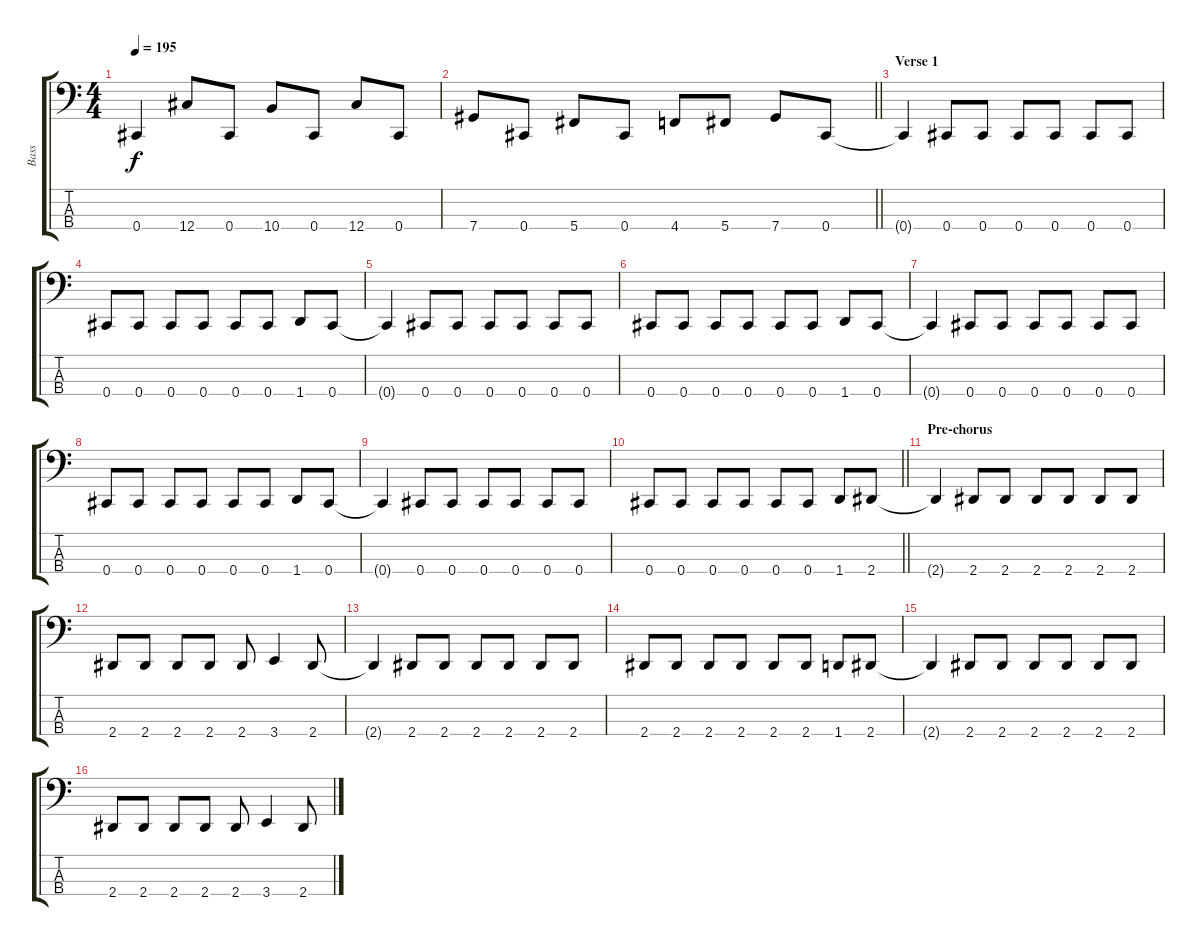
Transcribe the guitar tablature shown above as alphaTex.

\track ("Bass" "Bass") {instrument electricbasspick}
\staff {score tabs}
\tuning (Gb2 Db2 Ab1 Db1) {hide}
\ts (4 4)
\tempo 195
\clef f4
\ks c
0.4{t}.4{dy f} 12.4.8 0.4.8 10.4.8 0.4.8 12.4.8 0.4.8 |
\barLineRight lightlight
7.4.8 0.4.8 5.4.8 0.4.8 4.4.8 5.4.8 7.4.8 0.4.8 |
\section ("" "Verse 1")
0.4{t}.4 0.4.8 0.4.8 0.4.8 0.4.8 0.4.8 0.4.8 |
0.4.8 0.4.8 0.4.8 0.4.8 0.4.8 0.4.8 1.4.8 0.4.8 |
0.4{t}.4 0.4.8 0.4.8 0.4.8 0.4.8 0.4.8 0.4.8 |
0.4.8 0.4.8 0.4.8 0.4.8 0.4.8 0.4.8 1.4.8 0.4.8 |
0.4{t}.4 0.4.8 0.4.8 0.4.8 0.4.8 0.4.8 0.4.8 |
0.4.8 0.4.8 0.4.8 0.4.8 0.4.8 0.4.8 1.4.8 0.4.8 |
0.4{t}.4 0.4.8 0.4.8 0.4.8 0.4.8 0.4.8 0.4.8 |
\barLineRight lightlight
0.4.8 0.4.8 0.4.8 0.4.8 0.4.8 0.4.8 1.4.8 2.4.8 |
\section ("" "Pre-chorus")
2.4{t}.4 2.4.8 2.4.8 2.4.8 2.4.8 2.4.8 2.4.8 |
2.4.8 2.4.8 2.4.8 2.4.8 2.4.8 3.4.4 2.4.8 |
2.4{t}.4 2.4.8 2.4.8 2.4.8 2.4.8 2.4.8 2.4.8 |
2.4.8 2.4.8 2.4.8 2.4.8 2.4.8 2.4.8 1.4.8 2.4.8 |
2.4{t}.4 2.4.8 2.4.8 2.4.8 2.4.8 2.4.8 2.4.8 |
2.4.8 2.4.8 2.4.8 2.4.8 2.4.8 3.4.4 2.4.8
